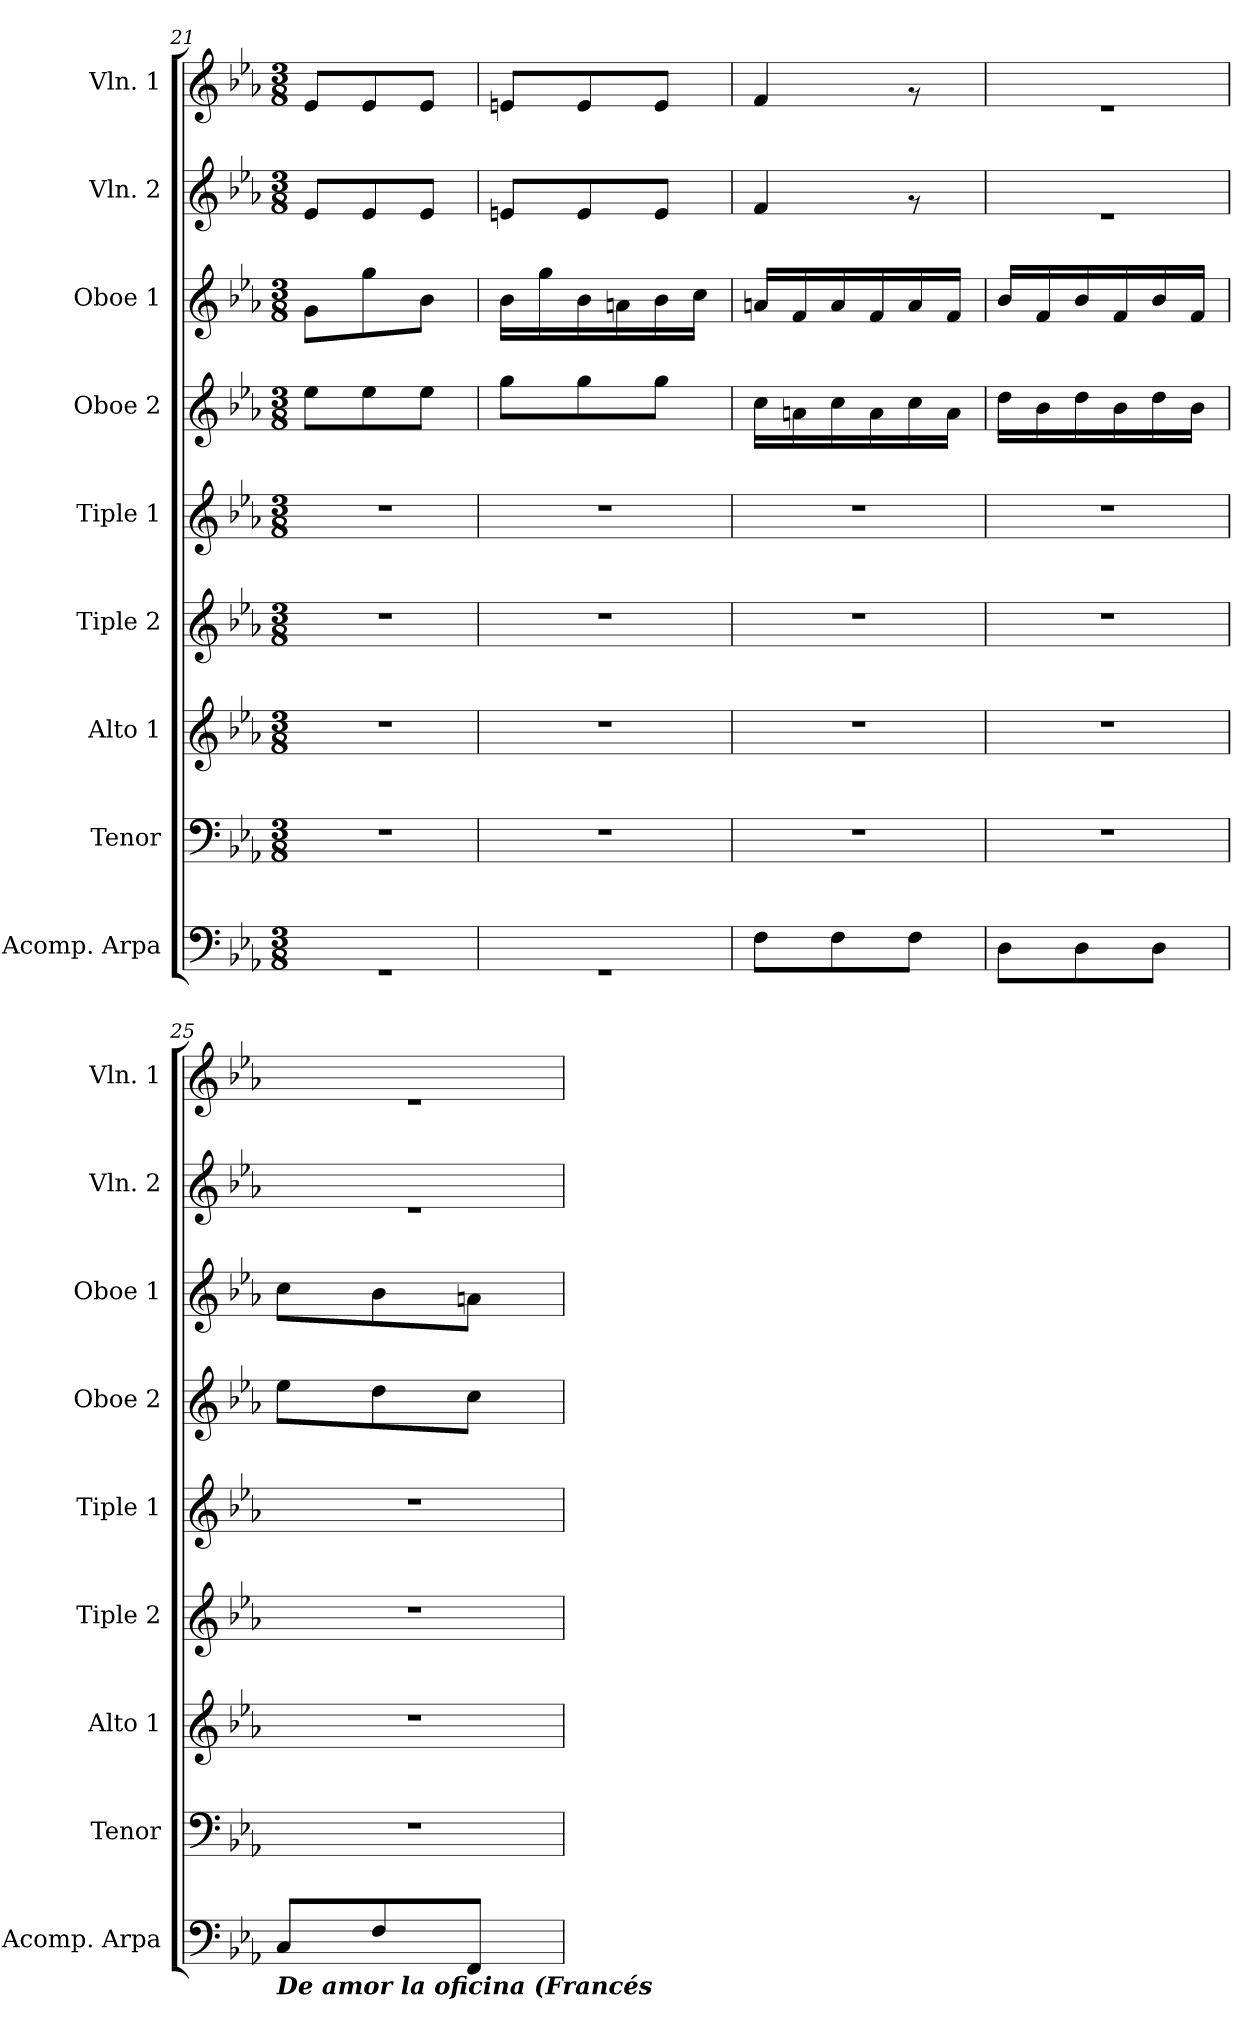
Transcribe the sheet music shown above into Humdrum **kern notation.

**kern	**kern	**kern	**kern	**kern	**kern	**kern	**kern	**kern
*part9	*part8	*part7	*part6	*part5	*part4	*part3	*part2	*part1
*staff9	*staff8	*staff7	*staff6	*staff5	*staff4	*staff3	*staff2	*staff1
*I"Acomp. Arpa	*I"Tenor	*I"Alto 1	*I"Tiple 2	*I"Tiple 1	*I"Oboe 2	*I"Oboe 1	*I"Vln. 2	*I"Vln. 1
*I'Acomp. Arpa	*I'Tenor	*I'Alto 1	*I'Tiple 2	*I'Tiple 1	*I'Oboe 2	*I'Oboe 1	*I'Vln. 2	*I'Vln. 1
*clefF4	*clefF4	*clefG2	*clefG2	*clefG2	*clefG2	*clefG2	*clefG2	*clefG2
*k[b-e-a-]	*k[b-e-a-]	*k[b-e-a-]	*k[b-e-a-]	*k[b-e-a-]	*k[b-e-a-]	*k[b-e-a-]	*k[b-e-a-]	*k[b-e-a-]
*E-:	*E-:	*E-:	*E-:	*E-:	*E-:	*E-:	*E-:	*E-:
*M3/8	*M3/8	*M3/8	*M3/8	*M3/8	*M3/8	*M3/8	*M3/8	*M3/8
=21	=21	=21	=21	=21	=21	=21	=21	=21
4.rGG	4.r	4.r	4.r	4.r	8ee-\L	8g\L	8e-/L	8e-/L
.	.	.	.	.	8ee-\	8gg\	8e-/	8e-/
.	.	.	.	.	8ee-\J	8b-\J	8e-/J	8e-/J
!!LO:PB:g=z
=22	=22	=22	=22	=22	=22	=22	=22	=22
4.rGG	4.r	4.r	4.r	4.r	8gg\L	16b-\LL	8en/L	8en/L
.	.	.	.	.	.	16gg\	.	.
.	.	.	.	.	8gg\	16b-\	8e/	8e/
.	.	.	.	.	.	16an\	.	.
.	.	.	.	.	8gg\J	16b-\	8e/J	8e/J
.	.	.	.	.	.	16cc\JJ	.	.
=23	=23	=23	=23	=23	=23	=23	=23	=23
8F\L	4.r	4.r	4.r	4.r	16cc\LL	16an/LL	4f/	4f/
.	.	.	.	.	16an\	16f/	.	.
8F\	.	.	.	.	16cc\	16a/	.	.
.	.	.	.	.	16a\	16f/	.	.
8F\J	.	.	.	.	16cc\	16a/	8rf	8rf
.	.	.	.	.	16a\JJ	16f/JJ	.	.
=24	=24	=24	=24	=24	=24	=24	=24	=24
8D\L	4.r	4.r	4.r	4.r	16dd\LL	16b-/LL	4.re	4.re
.	.	.	.	.	16b-\	16f/	.	.
8D\	.	.	.	.	16dd\	16b-/	.	.
.	.	.	.	.	16b-\	16f/	.	.
8D\J	.	.	.	.	16dd\	16b-/	.	.
.	.	.	.	.	16b-\JJ	16f/JJ	.	.
=25	=25	=25	=25	=25	=25	=25	=25	=25
!LO:TX:b:Bi:t=De amor la oficina (Francés	!	!	!	!	!	!	!	!
8C/L	4.r	4.r	4.r	4.r	8ee-\L	8cc\L	4.re	4.re
8F/	.	.	.	.	8dd\	8b-\	.	.
8FF/J	.	.	.	.	8cc\J	8an\J	.	.
=	=	=	=	=	=	=	=	=
*-	*-	*-	*-	*-	*-	*-	*-	*-
